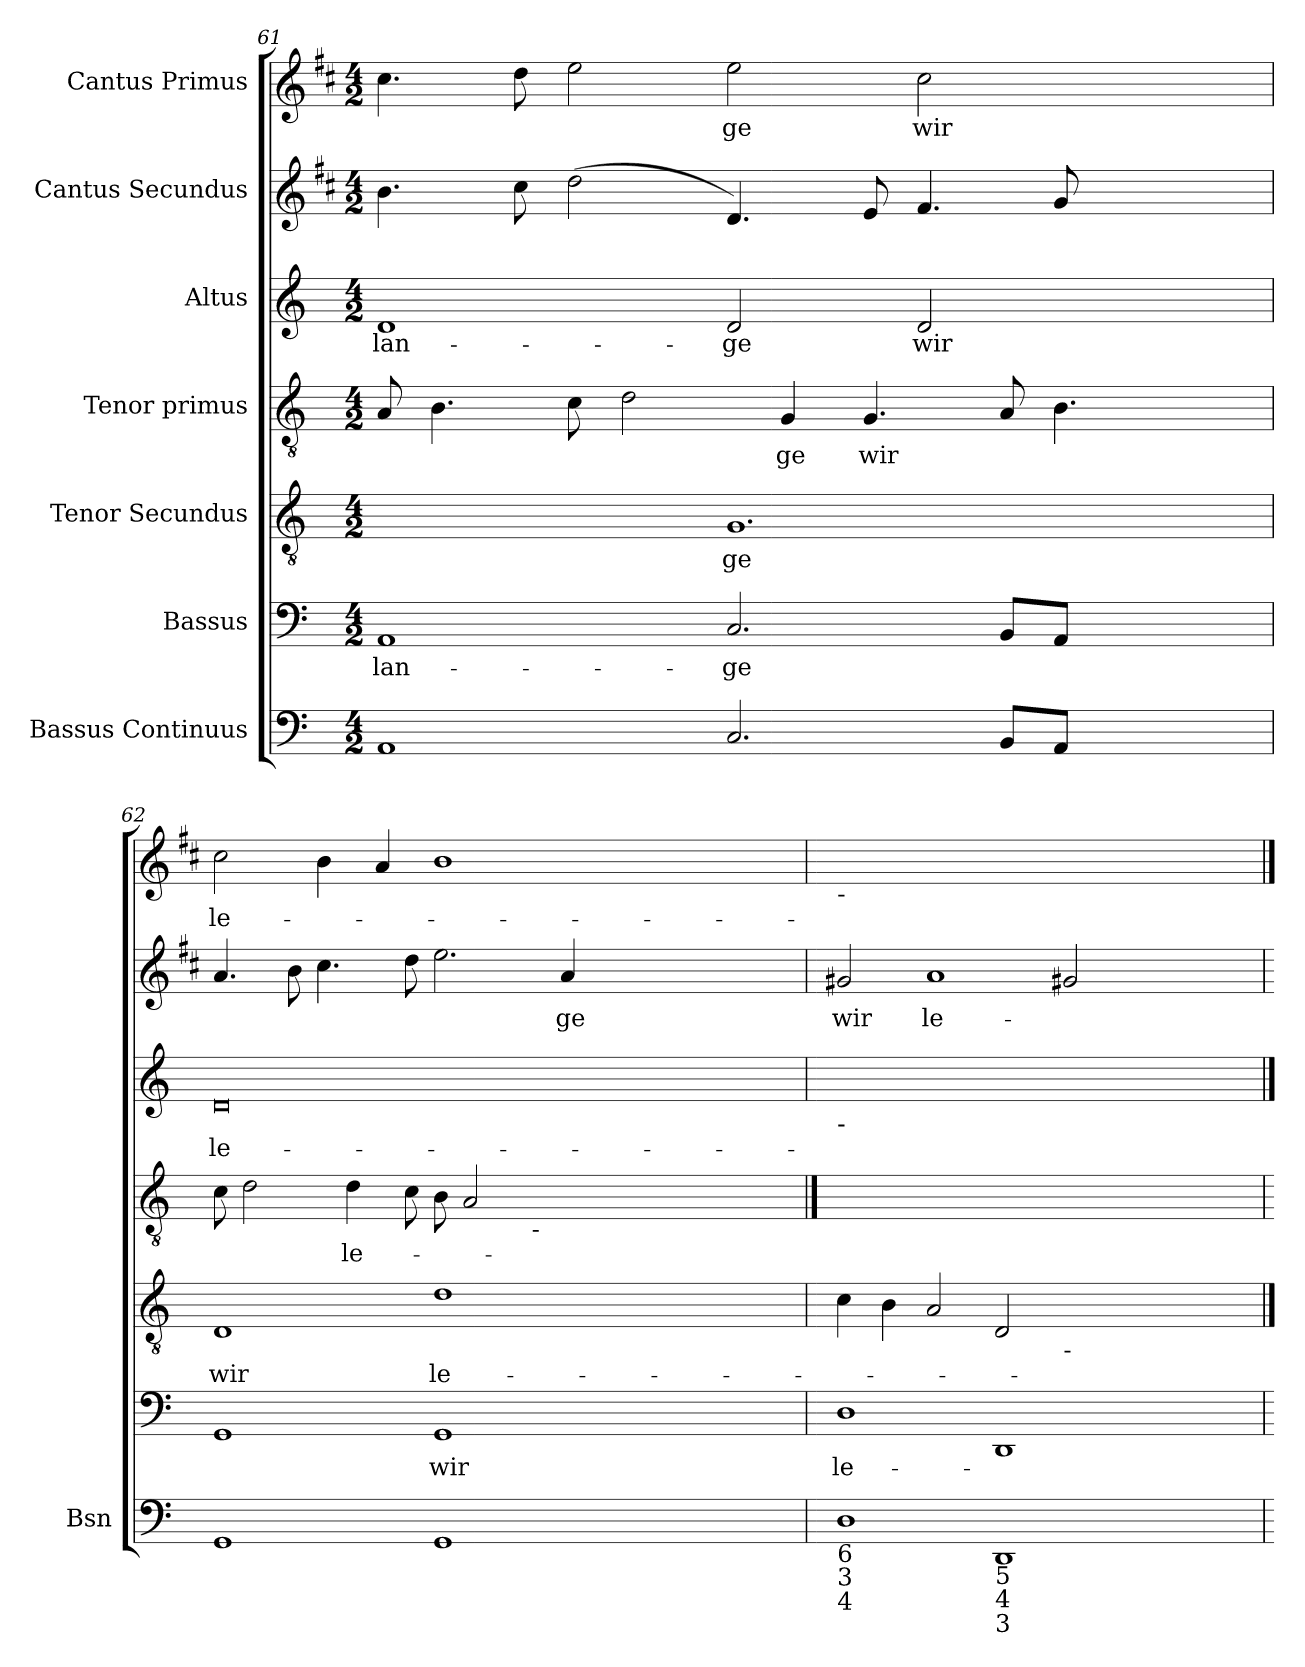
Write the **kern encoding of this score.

**kern	**kern	**text	**kern	**text	**kern	**text	**kern	**text	**kern	**text	**kern	**text
*part7	*part6	*part6	*part5	*part5	*part4	*part4	*part3	*part3	*part2	*part2	*part1	*part1
*staff7	*staff6	*staff6	*staff5	*staff5	*staff4	*staff4	*staff3	*staff3	*staff2	*staff2	*staff1	*staff1
*I"Bassus Continuus	*I"Bassus	*	*I"Tenor Secundus	*	*I"Tenor primus	*	*I"Altus	*	*I"Cantus Secundus	*	*I"Cantus Primus	*
*I'Bsn	*	*	*	*	*	*	*	*	*	*	*	*
!!LO:LB:g=z
*clefF4	*clefF4	*	*clefGv2	*	*clefGv2	*	*clefG2	*	*clefG2	*	*clefG2	*
*	*	*	*	*	*	*	*	*	*ITrd1c2	*	*ITrd1c2	*
*k[]	*k[]	*	*k[]	*	*k[]	*	*k[]	*	*k[]	*	*k[]	*
*C:	*C:	*	*C:	*	*C:	*	*C:	*	*C:	*	*C:	*
*M4/2	*M4/2	*	*M4/2	*	*M4/2	*	*M4/2	*	*M4/2	*	*M4/2	*
=61A	=61A	=61A	=61A	=61A	=61A	=61A	=61A	=61A	=61A	=61A	=61A	=61A
!	!	!LO:LY:b	!	!	!	!	!	!LO:LY:b	!	!	!	!
1AA	1AA	lan-	1Ayy]	.	8A	.	1d	-lan-	4.a	.	4.b	.
.	.	.	.	.	4.B	.	.	.	.	.	.	.
.	.	.	.	.	.	.	.	.	8b	.	8cc	.
.	.	.	.	.	8c	.	.	.	(>2cc	.	2dd	.
.	.	.	.	.	2d	.	.	.	.	.	.	.
!	!	!LO:LY:b	!	!LO:LY:b	!	!	!	!LO:LY:b	!	!	!	!LO:LY:b
2.C	2.C	-ge	1.G	ge	.	.	2d	-ge	4.c)	.	2dd	-ge
!	!	!	!	!	!	!LO:LY:b	!	!	!	!	!	!
.	.	.	.	.	4G	-ge	.	.	.	.	.	.
!	!	!	!	!	!	!LO:LY:b	!	!	!	!	!	!
.	.	.	.	.	4.G	wir	.	.	8d	.	.	.
!	!	!	!	!	!	!	!	!LO:LY:b	!	!	!	!LO:LY:b
.	.	.	.	.	.	.	2d	wir	4.e	.	2b	wir
8BBL	8BBL	.	.	.	8A	.	.	.	.	.	.	.
8AAJ	8AAJ	.	.	.	4.B	.	.	.	8f	.	.	.
2ryy	2ryy	.	.	.	.	.	2ryy	.	2ryy	.	2ryy	.
.	.	.	.	.	4ryy	.	.	.	.	.	.	.
=62A	=62A	=62A	=62A	=62A	=62A	=62A	=62A	=62A	=62A	=62A	=62A	=62A
!	!	!	!	!LO:LY:b	!	!	!	!LO:LY:b	!	!	!	!LO:LY:b
1GG	1GG	.	1D	wir	8c	.	0d	le-	4.g	.	2b	le-
.	.	.	.	.	2d	.	.	.	.	.	.	.
.	.	.	.	.	.	.	.	.	8a	.	.	.
.	.	.	.	.	.	.	.	.	4.b	.	4a	.
!	!	!	!	!	!	!LO:LY:b	!	!	!	!	!	!
.	.	.	.	.	4d	le-	.	.	.	.	.	.
.	.	.	.	.	.	.	.	.	.	.	4g	.
.	.	.	.	.	8c	.	.	.	8cc	.	.	.
!	!	!LO:LY:b	!	!LO:LY:b	!	!	!	!	!	!	!	!
1GG	1GG	wir	1d	le-	8B	.	.	.	2.dd	.	1a	.
.	.	.	.	.	2A	.	.	.	.	.	.	.
!	!	!	!	!	!LO:TX:b:t=-	!	!	!	!	!	!	!
!	!	!	!	!	!	!LO:LY:b	!	!	!	!	!	!
.	.	.	.	.	0Gyy	-ben.	.	.	.	.	.	.
!	!	!	!	!	!	!	!	!	!	!LO:LY:b	!	!
.	.	.	.	.	.	.	.	.	4g	-ge	.	.
1ryy	1ryy	.	1ryy	.	.	.	1ryy	.	1ryy	.	1ryy	.
2ryy	2ryy	.	2ryy	.	.	.	2ryy	.	2ryy	.	2ryy	.
8ryy	8ryy	.	8ryy	.	.	.	8ryy	.	8ryy	.	8ryy	.
=63A	=63A	=63A	=63A	=63A	==63A	=63A	=63A	=63A	=63A	=63A	=63A	=63A
!	!	!	!	!	!	!	!	!	!	!	!LO:TX:b:t=-	!
!	!	!	!	!	!	!	!LO:TX:b:t=-	!	!	!	!	!
!LO:TX:b:t=6\n3	!	!	!	!	!	!	!	!	!	!	!	!
!LO:TX:b:t=4	!	!	!	!	!	!	!	!	!	!	!	!
!	!	!LO:LY:b	!	!	!	!	!	!LO:LY:b	!	!LO:LY:b	!	!LO:LY:b
1D	1D	le-	4c	.	0ryy	.	0dyy	-ben.	2f#X	wir	0byy	-ben.
.	.	.	4B	.	.	.	.	.	.	.	.	.
!	!	!	!	!	!	!	!	!	!	!LO:LY:b	!	!
.	.	.	2A	.	.	.	.	.	1g	le-	.	.
!LO:TX:b:t=5\n4	!	!	!	!	!	!	!	!	!	!	!	!
!LO:TX:b:t=3	!	!	!	!	!	!	!	!	!	!	!	!
1DD	1DD	.	2D	.	.	.	.	.	.	.	.	.
!	!	!	!LO:TX:b:t=-	!	!	!	!	!	!	!	!	!
!	!	!	!	!LO:LY:b	!	!	!	!	!	!	!	!
.	.	.	0Dyy	-ben.	.	.	.	.	2f#X	.	.	.
1.ryy	1.ryy	.	.	.	1.ryy	.	1.ryy	.	1.ryy	.	1.ryy	.
=	=	==	==	==	=	==	==	==	=	==	==	==
*-	*-	*-	*-	*-	*-	*-	*-	*-	*-	*-	*-	*-
